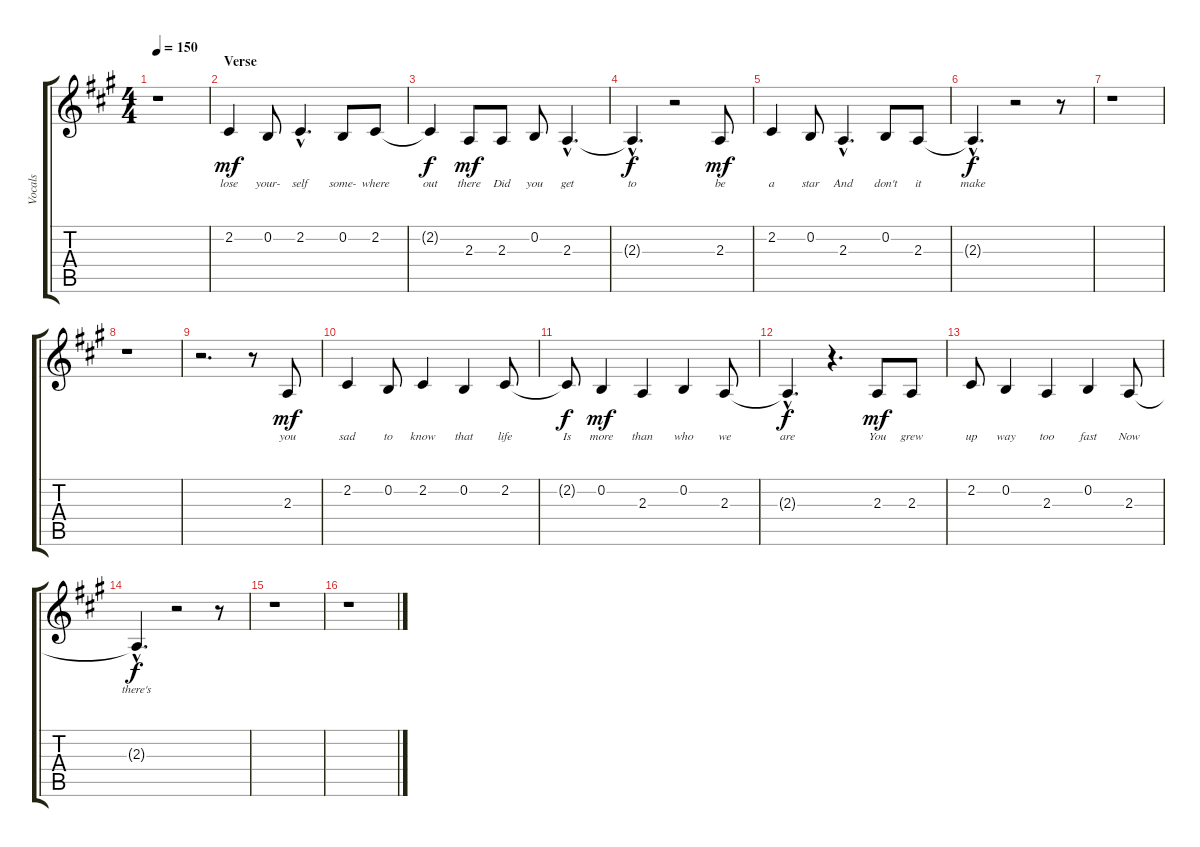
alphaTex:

\track ("Vocals" "Vocals") {instrument tenorsax}
\staff {score tabs}
\tuning (E4 B3 G3 D3 A2 E2) {hide}
\ts (4 4)
\tempo 150
\clef g2
\ks a
r.1{dy mf} |
\section ("" "Verse")
2.2.4{lyrics (0 "lose") lyrics (1 "") lyrics (2 "") lyrics (3 "") lyrics (4 "")} 0.2.8{lyrics (0 "your-") lyrics (1 "") lyrics (2 "") lyrics (3 "") lyrics (4 "")} 2.2{hac}.4{d lyrics (0 "self") lyrics (1 "") lyrics (2 "") lyrics (3 "") lyrics (4 "")} 0.2.8{lyrics (0 "some-") lyrics (1 "") lyrics (2 "") lyrics (3 "") lyrics (4 "")} 2.2.8{lyrics (0 "where") lyrics (1 "") lyrics (2 "") lyrics (3 "") lyrics (4 "")} |
2.2{t}.4{lyrics (0 "out") lyrics (1 "") lyrics (2 "") lyrics (3 "") lyrics (4 "") dy f} 2.3.8{lyrics (0 "there") lyrics (1 "") lyrics (2 "") lyrics (3 "") lyrics (4 "") dy mf} 2.3.8{lyrics (0 "Did") lyrics (1 "") lyrics (2 "") lyrics (3 "") lyrics (4 "")} 0.2.8{lyrics (0 "you") lyrics (1 "") lyrics (2 "") lyrics (3 "") lyrics (4 "")} 2.3{hac}.4{d lyrics (0 "get") lyrics (1 "") lyrics (2 "") lyrics (3 "") lyrics (4 "")} |
2.3{hac t}.4{d lyrics (0 "to") lyrics (1 "") lyrics (2 "") lyrics (3 "") lyrics (4 "") dy f} r.2 2.3.8{lyrics (0 "be") lyrics (1 "") lyrics (2 "") lyrics (3 "") lyrics (4 "") dy mf} |
2.2.4{lyrics (0 "a") lyrics (1 "") lyrics (2 "") lyrics (3 "") lyrics (4 "")} 0.2.8{lyrics (0 "star") lyrics (1 "") lyrics (2 "") lyrics (3 "") lyrics (4 "")} 2.3{hac}.4{d lyrics (0 "And") lyrics (1 "") lyrics (2 "") lyrics (3 "") lyrics (4 "")} 0.2.8{lyrics (0 "don't") lyrics (1 "") lyrics (2 "") lyrics (3 "") lyrics (4 "")} 2.3.8{lyrics (0 "it") lyrics (1 "") lyrics (2 "") lyrics (3 "") lyrics (4 "")} |
2.3{hac t}.4{d lyrics (0 "make") lyrics (1 "") lyrics (2 "") lyrics (3 "") lyrics (4 "") dy f} r.2 r.8 |
r.1 |
r.1 |
r.2{d} r.8 2.3.8{lyrics (0 "you") lyrics (1 "") lyrics (2 "") lyrics (3 "") lyrics (4 "") dy mf} |
2.2.4{lyrics (0 "sad") lyrics (1 "") lyrics (2 "") lyrics (3 "") lyrics (4 "")} 0.2.8{lyrics (0 "to") lyrics (1 "") lyrics (2 "") lyrics (3 "") lyrics (4 "")} 2.2.4{lyrics (0 "know") lyrics (1 "") lyrics (2 "") lyrics (3 "") lyrics (4 "")} 0.2.4{lyrics (0 "that") lyrics (1 "") lyrics (2 "") lyrics (3 "") lyrics (4 "")} 2.2.8{lyrics (0 "life") lyrics (1 "") lyrics (2 "") lyrics (3 "") lyrics (4 "")} |
2.2{t}.8{lyrics (0 "Is") lyrics (1 "") lyrics (2 "") lyrics (3 "") lyrics (4 "") dy f} 0.2.4{lyrics (0 "more") lyrics (1 "") lyrics (2 "") lyrics (3 "") lyrics (4 "") dy mf} 2.3.4{lyrics (0 "than") lyrics (1 "") lyrics (2 "") lyrics (3 "") lyrics (4 "")} 0.2.4{lyrics (0 "who") lyrics (1 "") lyrics (2 "") lyrics (3 "") lyrics (4 "")} 2.3.8{lyrics (0 "we") lyrics (1 "") lyrics (2 "") lyrics (3 "") lyrics (4 "")} |
2.3{hac t}.4{d lyrics (0 "are") lyrics (1 "") lyrics (2 "") lyrics (3 "") lyrics (4 "") dy f} r.4{d} 2.3.8{lyrics (0 "You") lyrics (1 "") lyrics (2 "") lyrics (3 "") lyrics (4 "") dy mf} 2.3.8{lyrics (0 "grew") lyrics (1 "") lyrics (2 "") lyrics (3 "") lyrics (4 "")} |
2.2.8{lyrics (0 "up") lyrics (1 "") lyrics (2 "") lyrics (3 "") lyrics (4 "")} 0.2.4{lyrics (0 "way") lyrics (1 "") lyrics (2 "") lyrics (3 "") lyrics (4 "")} 2.3.4{lyrics (0 "too") lyrics (1 "") lyrics (2 "") lyrics (3 "") lyrics (4 "")} 0.2.4{lyrics (0 "fast") lyrics (1 "") lyrics (2 "") lyrics (3 "") lyrics (4 "")} 2.3.8{lyrics (0 "Now") lyrics (1 "") lyrics (2 "") lyrics (3 "") lyrics (4 "")} |
2.3{hac t}.4{d lyrics (0 "there's") lyrics (1 "") lyrics (2 "") lyrics (3 "") lyrics (4 "") dy f} r.2 r.8 |
r.1 |
r.1
